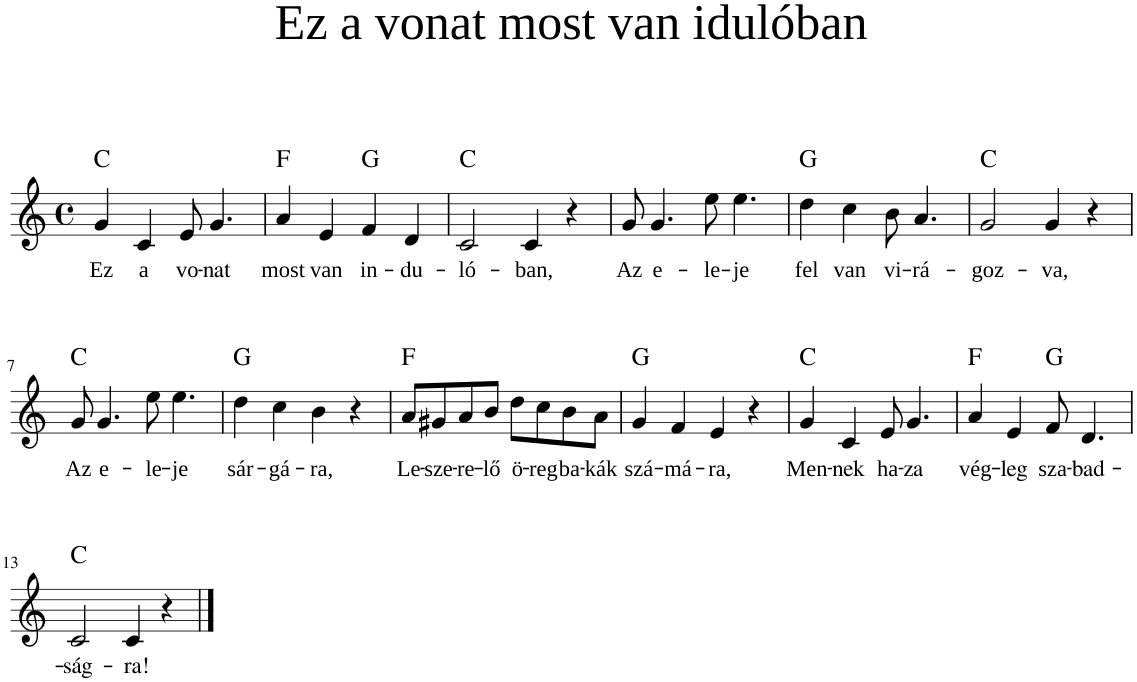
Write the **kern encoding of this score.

**kern	**text	**harte
*part1	*part1	*part1
*staff1	*staff1	*
*I"Piano	*	*
*I'Pno	*	*
*clefG2	*	*
*k[]	*	*
*M4/4	*	*
*met(c)	*	*
=1	=1	=1
!	!LO:LY:b	!LO:H:kt=N.C.
4g/	Ez	N
!	!LO:LY:b	!
4c/	a	.
!	!LO:LY:b	!
8e/	vo-	.
!	!LO:LY:b	!
4.g/	-nat	.
=2	=2	=2
!	!LO:LY:b	!LO:H:kt=N.C.
4a/	most	N
!	!LO:LY:b	!
4e/	van	.
!	!LO:LY:b	!LO:H:kt=N.C.
4f/	in-	N
!	!LO:LY:b	!
4d/	-du-	.
=3	=3	=3
!	!LO:LY:b	!LO:H:kt=N.C.
2c/	-ló-	N
!	!LO:LY:b	!
4c/	-ban,	.
4r	.	.
=4	=4	=4
!	!LO:LY:b	!
8g/	Az	.
!	!LO:LY:b	!
4.g/	e-	.
!	!LO:LY:b	!
8ee\	-le-	.
!	!LO:LY:b	!
4.ee\	-je	.
=5	=5	=5
!	!LO:LY:b	!LO:H:kt=N.C.
4dd\	fel	N
!	!LO:LY:b	!
4cc\	van	.
!	!LO:LY:b	!
8b\	vi-	.
!	!LO:LY:b	!
4.a/	-rá-	.
=6	=6	=6
!	!LO:LY:b	!LO:H:kt=N.C.
2g/	-goz-	N
!	!LO:LY:b	!
4g/	-va,	.
4r	.	.
!!LO:LB:g=z
=7	=7	=7
!	!LO:LY:b	!LO:H:kt=N.C.
8g/	Az	N
!	!LO:LY:b	!
4.g/	e-	.
!	!LO:LY:b	!
8ee\	-le-	.
!	!LO:LY:b	!
4.ee\	-je	.
=8	=8	=8
!	!LO:LY:b	!LO:H:kt=N.C.
4dd\	sár-	N
!	!LO:LY:b	!
4cc\	-gá-	.
!	!LO:LY:b	!
4b\	-ra,	.
4r	.	.
=9	=9	=9
!	!LO:LY:b	!LO:H:kt=N.C.
8a/L	Le-	N
!	!LO:LY:b	!
8g#X/	-sze-	.
!	!LO:LY:b	!
8a/	-re-	.
!	!LO:LY:b	!
8b/J	-lő	.
!	!LO:LY:b	!
8dd\L	ö-	.
!	!LO:LY:b	!
8cc\	-reg	.
!	!LO:LY:b	!
8b\	ba-	.
!	!LO:LY:b	!
8a\J	-kák	.
=10	=10	=10
!	!LO:LY:b	!LO:H:kt=N.C.
4g/	szá-	N
!	!LO:LY:b	!
4f/	-má-	.
!	!LO:LY:b	!
4e/	-ra,	.
4r	.	.
=11	=11	=11
!	!LO:LY:b	!LO:H:kt=N.C.
4g/	Men-	N
!	!LO:LY:b	!
4c/	-nek	.
!	!LO:LY:b	!
8e/	ha-	.
!	!LO:LY:b	!
4.g/	-za	.
=12	=12	=12
!	!LO:LY:b	!LO:H:kt=N.C.
4a/	vég-	N
!	!LO:LY:b	!
4e/	-leg	.
!	!LO:LY:b	!LO:H:kt=N.C.
8f/	sza-	N
!	!LO:LY:b	!
4.d/	-bad-	.
!!LO:LB:g=z
=13	=13	=13
!	!LO:LY:b	!LO:H:kt=N.C.
2c/	-ság-	N
!	!LO:LY:b	!
4c/	-ra!	.
4r	.	.
==	==	==
*-	*-	*-
